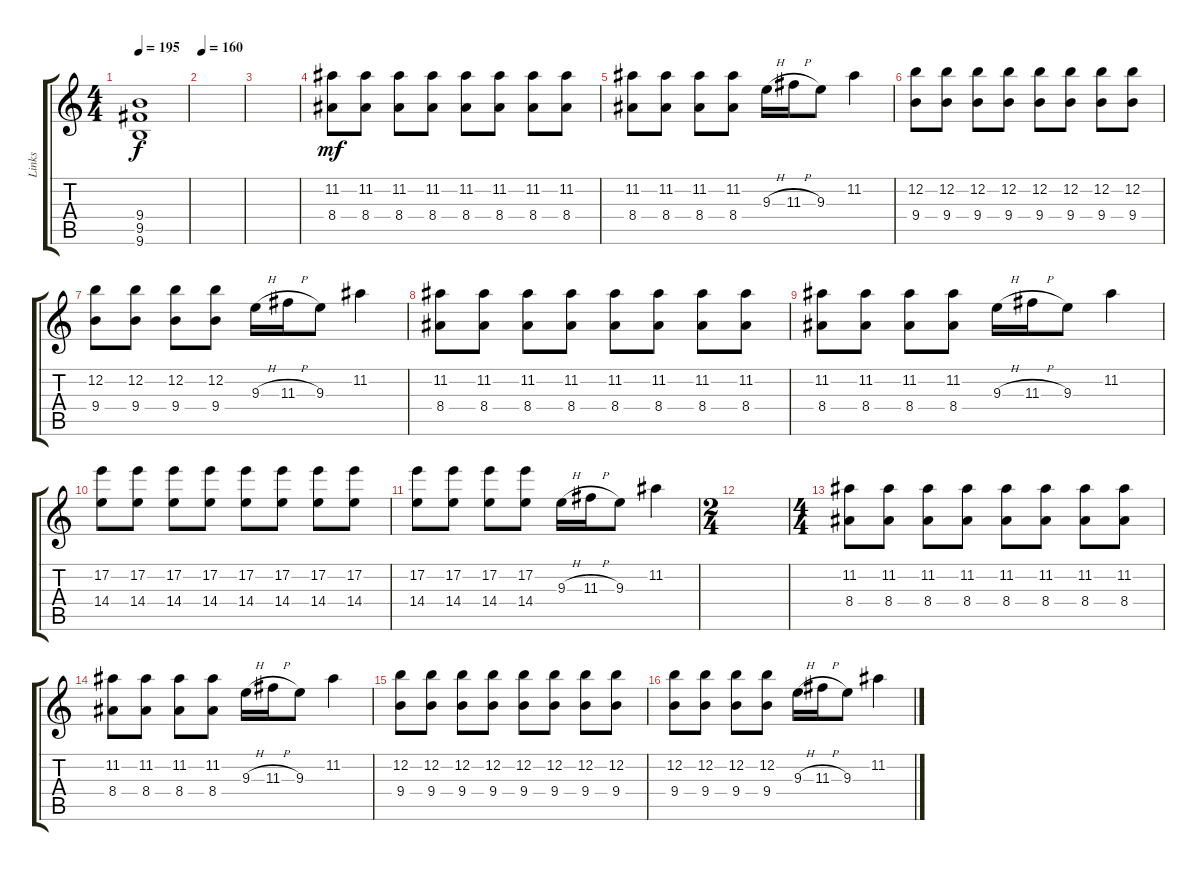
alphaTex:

\track ("Links" "Links") {instrument distortionguitar}
\staff {score tabs}
\tuning (E4 B3 G3 D3 A2 D2) {hide}
\ts (4 4)
\tempo 195
\clef g2
\ks c
(9.4{t} 9.5{t} 9.6{t}).1{dy f} |
\tempo 160
|
|
(11.2 8.4).8{dy mf} (11.2 8.4).8 (11.2 8.4).8 (11.2 8.4).8 (11.2 8.4).8 (11.2 8.4).8 (11.2 8.4).8 (11.2 8.4).8 |
(11.2 8.4).8 (11.2 8.4).8 (11.2 8.4).8 (11.2 8.4).8 9.3{h}.16 11.3{h}.16 9.3.8 11.2.4 |
(12.2 9.4).8 (12.2 9.4).8 (12.2 9.4).8 (12.2 9.4).8 (12.2 9.4).8 (12.2 9.4).8 (12.2 9.4).8 (12.2 9.4).8 |
(12.2 9.4).8 (12.2 9.4).8 (12.2 9.4).8 (12.2 9.4).8 9.3{h}.16 11.3{h}.16 9.3.8 11.2.4 |
(11.2 8.4).8 (11.2 8.4).8 (11.2 8.4).8 (11.2 8.4).8 (11.2 8.4).8 (11.2 8.4).8 (11.2 8.4).8 (11.2 8.4).8 |
(11.2 8.4).8 (11.2 8.4).8 (11.2 8.4).8 (11.2 8.4).8 9.3{h}.16 11.3{h}.16 9.3.8 11.2.4 |
(17.2 14.4).8 (17.2 14.4).8 (17.2 14.4).8 (17.2 14.4).8 (17.2 14.4).8 (17.2 14.4).8 (17.2 14.4).8 (17.2 14.4).8 |
(17.2 14.4).8 (17.2 14.4).8 (17.2 14.4).8 (17.2 14.4).8 9.3{h}.16 11.3{h}.16 9.3.8 11.2.4 |
\ts (2 4)
|
\ts (4 4)
(11.2 8.4).8 (11.2 8.4).8 (11.2 8.4).8 (11.2 8.4).8 (11.2 8.4).8 (11.2 8.4).8 (11.2 8.4).8 (11.2 8.4).8 |
(11.2 8.4).8 (11.2 8.4).8 (11.2 8.4).8 (11.2 8.4).8 9.3{h}.16 11.3{h}.16 9.3.8 11.2.4 |
(12.2 9.4).8 (12.2 9.4).8 (12.2 9.4).8 (12.2 9.4).8 (12.2 9.4).8 (12.2 9.4).8 (12.2 9.4).8 (12.2 9.4).8 |
(12.2 9.4).8 (12.2 9.4).8 (12.2 9.4).8 (12.2 9.4).8 9.3{h}.16 11.3{h}.16 9.3.8 11.2.4
